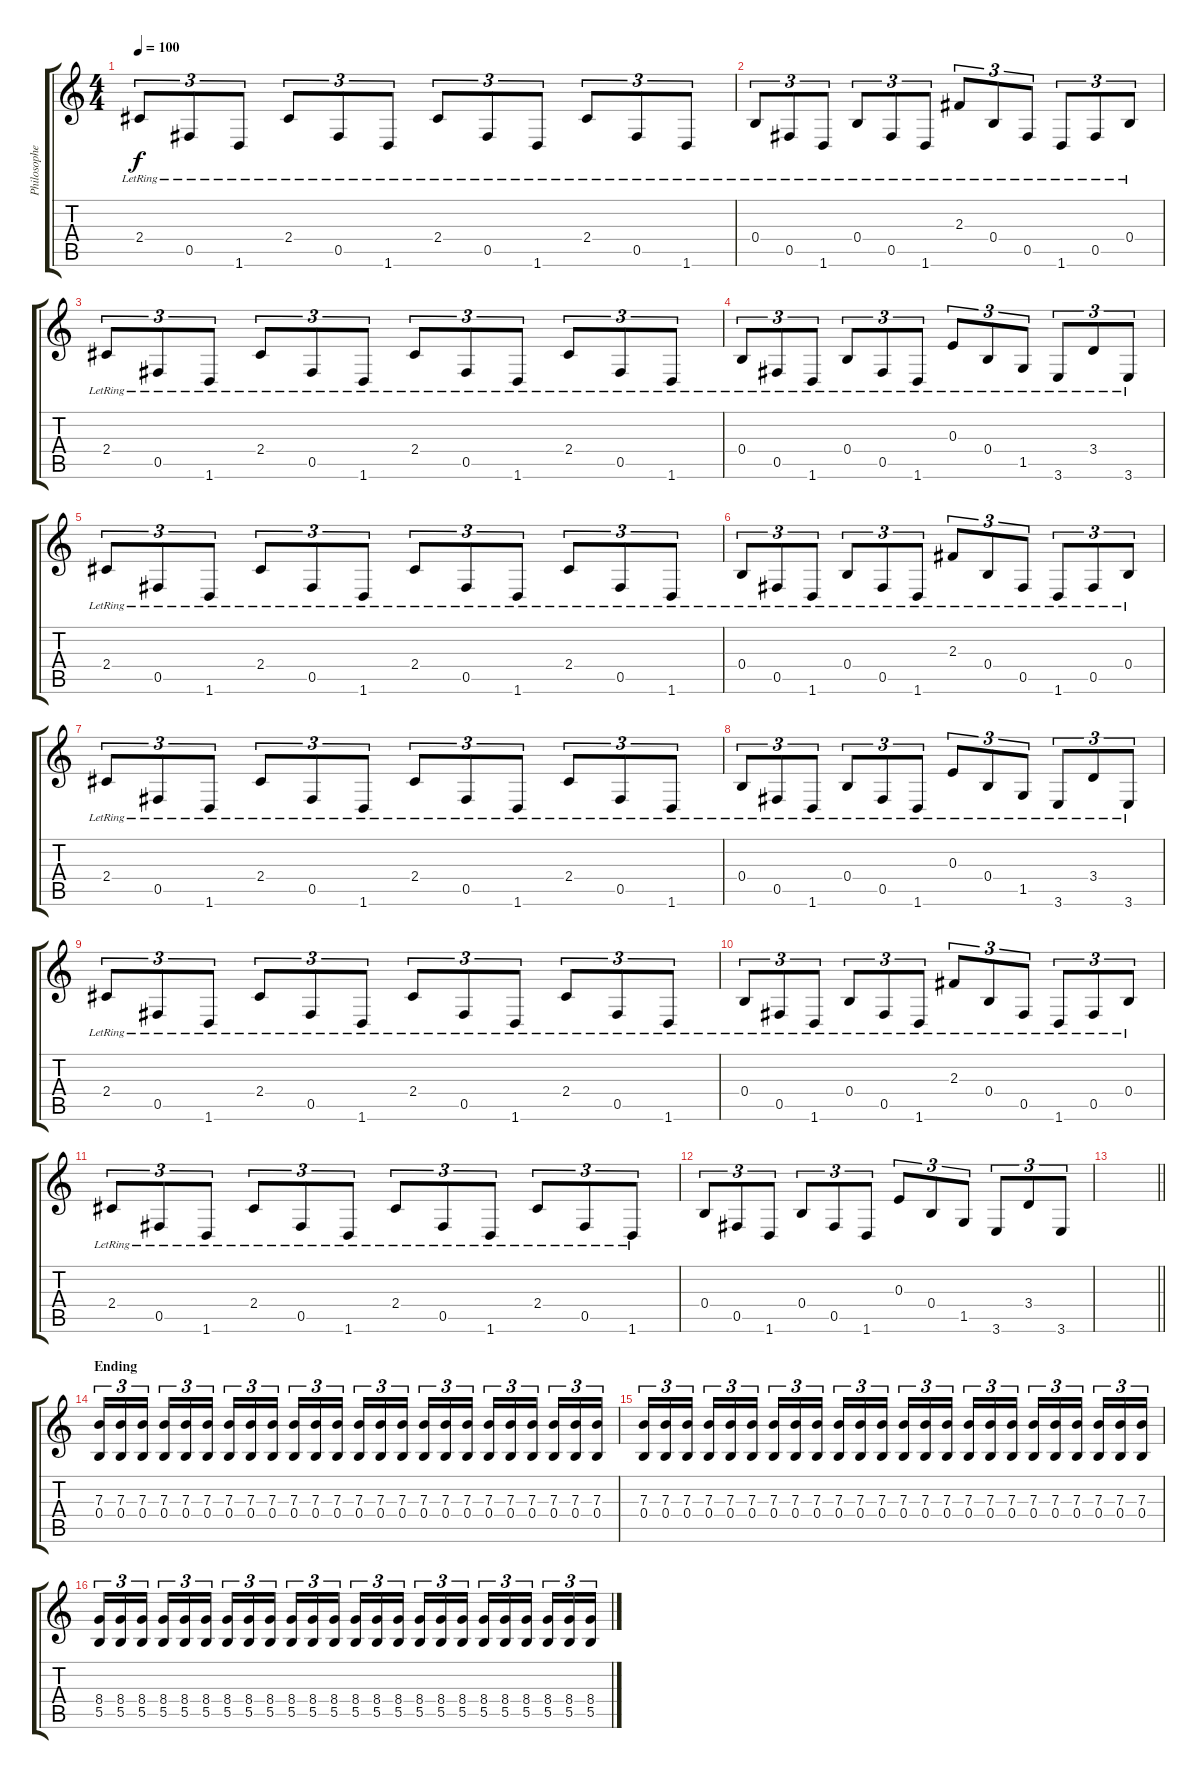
\track ("Philosopher" "Philosophe") {instrument distortionguitar}
\staff {score tabs}
\tuning (Db4 Ab3 E3 B2 Gb2 Db2) {hide}
\ts (4 4)
\tempo 100
\clef g2
\ks c
2.4{lr}.8{tu (3 2) dy f} 0.5{lr}.8{tu (3 2)} 1.6{lr}.8{tu (3 2)} 2.4{lr}.8{tu (3 2)} 0.5{lr}.8{tu (3 2)} 1.6{lr}.8{tu (3 2)} 2.4{lr}.8{tu (3 2)} 0.5{lr}.8{tu (3 2)} 1.6{lr}.8{tu (3 2)} 2.4{lr}.8{tu (3 2)} 0.5{lr}.8{tu (3 2)} 1.6{lr}.8{tu (3 2)} |
0.4{lr}.8{tu (3 2)} 0.5{lr}.8{tu (3 2)} 1.6{lr}.8{tu (3 2)} 0.4{lr}.8{tu (3 2)} 0.5{lr}.8{tu (3 2)} 1.6{lr}.8{tu (3 2)} 2.3{lr}.8{tu (3 2)} 0.4{lr}.8{tu (3 2)} 0.5{lr}.8{tu (3 2)} 1.6{lr}.8{tu (3 2)} 0.5{lr}.8{tu (3 2)} 0.4{lr}.8{tu (3 2)} |
2.4{lr}.8{tu (3 2)} 0.5{lr}.8{tu (3 2)} 1.6{lr}.8{tu (3 2)} 2.4{lr}.8{tu (3 2)} 0.5{lr}.8{tu (3 2)} 1.6{lr}.8{tu (3 2)} 2.4{lr}.8{tu (3 2)} 0.5{lr}.8{tu (3 2)} 1.6{lr}.8{tu (3 2)} 2.4{lr}.8{tu (3 2)} 0.5{lr}.8{tu (3 2)} 1.6{lr}.8{tu (3 2)} |
0.4{lr}.8{tu (3 2)} 0.5{lr}.8{tu (3 2)} 1.6{lr}.8{tu (3 2)} 0.4{lr}.8{tu (3 2)} 0.5{lr}.8{tu (3 2)} 1.6{lr}.8{tu (3 2)} 0.3{lr}.8{tu (3 2)} 0.4{lr}.8{tu (3 2)} 1.5{lr}.8{tu (3 2)} 3.6{lr}.8{tu (3 2)} 3.4{lr}.8{tu (3 2)} 3.6{lr}.8{tu (3 2)} |
2.4{lr}.8{tu (3 2)} 0.5{lr}.8{tu (3 2)} 1.6{lr}.8{tu (3 2)} 2.4{lr}.8{tu (3 2)} 0.5{lr}.8{tu (3 2)} 1.6{lr}.8{tu (3 2)} 2.4{lr}.8{tu (3 2)} 0.5{lr}.8{tu (3 2)} 1.6{lr}.8{tu (3 2)} 2.4{lr}.8{tu (3 2)} 0.5{lr}.8{tu (3 2)} 1.6{lr}.8{tu (3 2)} |
0.4{lr}.8{tu (3 2)} 0.5{lr}.8{tu (3 2)} 1.6{lr}.8{tu (3 2)} 0.4{lr}.8{tu (3 2)} 0.5{lr}.8{tu (3 2)} 1.6{lr}.8{tu (3 2)} 2.3{lr}.8{tu (3 2)} 0.4{lr}.8{tu (3 2)} 0.5{lr}.8{tu (3 2)} 1.6{lr}.8{tu (3 2)} 0.5{lr}.8{tu (3 2)} 0.4{lr}.8{tu (3 2)} |
2.4{lr}.8{tu (3 2)} 0.5{lr}.8{tu (3 2)} 1.6{lr}.8{tu (3 2)} 2.4{lr}.8{tu (3 2)} 0.5{lr}.8{tu (3 2)} 1.6{lr}.8{tu (3 2)} 2.4{lr}.8{tu (3 2)} 0.5{lr}.8{tu (3 2)} 1.6{lr}.8{tu (3 2)} 2.4{lr}.8{tu (3 2)} 0.5{lr}.8{tu (3 2)} 1.6{lr}.8{tu (3 2)} |
0.4{lr}.8{tu (3 2)} 0.5{lr}.8{tu (3 2)} 1.6{lr}.8{tu (3 2)} 0.4{lr}.8{tu (3 2)} 0.5{lr}.8{tu (3 2)} 1.6{lr}.8{tu (3 2)} 0.3{lr}.8{tu (3 2)} 0.4{lr}.8{tu (3 2)} 1.5{lr}.8{tu (3 2)} 3.6{lr}.8{tu (3 2)} 3.4{lr}.8{tu (3 2)} 3.6{lr}.8{tu (3 2)} |
2.4{lr}.8{tu (3 2)} 0.5{lr}.8{tu (3 2)} 1.6{lr}.8{tu (3 2)} 2.4{lr}.8{tu (3 2)} 0.5{lr}.8{tu (3 2)} 1.6{lr}.8{tu (3 2)} 2.4{lr}.8{tu (3 2)} 0.5{lr}.8{tu (3 2)} 1.6{lr}.8{tu (3 2)} 2.4{lr}.8{tu (3 2)} 0.5{lr}.8{tu (3 2)} 1.6{lr}.8{tu (3 2)} |
0.4{lr}.8{tu (3 2)} 0.5{lr}.8{tu (3 2)} 1.6{lr}.8{tu (3 2)} 0.4{lr}.8{tu (3 2)} 0.5{lr}.8{tu (3 2)} 1.6{lr}.8{tu (3 2)} 2.3{lr}.8{tu (3 2)} 0.4{lr}.8{tu (3 2)} 0.5{lr}.8{tu (3 2)} 1.6{lr}.8{tu (3 2)} 0.5{lr}.8{tu (3 2)} 0.4{lr}.8{tu (3 2)} |
2.4{lr}.8{tu (3 2)} 0.5{lr}.8{tu (3 2)} 1.6{lr}.8{tu (3 2)} 2.4{lr}.8{tu (3 2)} 0.5{lr}.8{tu (3 2)} 1.6{lr}.8{tu (3 2)} 2.4{lr}.8{tu (3 2)} 0.5{lr}.8{tu (3 2)} 1.6{lr}.8{tu (3 2)} 2.4{lr}.8{tu (3 2)} 0.5{lr}.8{tu (3 2)} 1.6{lr}.8{tu (3 2)} |
0.4.8{tu (3 2)} 0.5.8{tu (3 2)} 1.6.8{tu (3 2)} 0.4.8{tu (3 2)} 0.5.8{tu (3 2)} 1.6.8{tu (3 2)} 0.3.8{tu (3 2)} 0.4.8{tu (3 2)} 1.5.8{tu (3 2)} 3.6.8{tu (3 2)} 3.4.8{tu (3 2)} 3.6.8{tu (3 2)} |
\barLineRight lightlight
|
\section ("" "Ending")
(7.3 0.4).16{tu (3 2)} (7.3 0.4).16{tu (3 2)} (7.3 0.4).16{tu (3 2) beam splitsecondary} (7.3 0.4).16{tu (3 2)} (7.3 0.4).16{tu (3 2)} (7.3 0.4).16{tu (3 2)} (7.3 0.4).16{tu (3 2)} (7.3 0.4).16{tu (3 2)} (7.3 0.4).16{tu (3 2) beam splitsecondary} (7.3 0.4).16{tu (3 2)} (7.3 0.4).16{tu (3 2)} (7.3 0.4).16{tu (3 2)} (7.3 0.4).16{tu (3 2)} (7.3 0.4).16{tu (3 2)} (7.3 0.4).16{tu (3 2) beam splitsecondary} (7.3 0.4).16{tu (3 2)} (7.3 0.4).16{tu (3 2)} (7.3 0.4).16{tu (3 2)} (7.3 0.4).16{tu (3 2)} (7.3 0.4).16{tu (3 2)} (7.3 0.4).16{tu (3 2) beam splitsecondary} (7.3 0.4).16{tu (3 2)} (7.3 0.4).16{tu (3 2)} (7.3 0.4).16{tu (3 2)} |
(7.3 0.4).16{tu (3 2)} (7.3 0.4).16{tu (3 2)} (7.3 0.4).16{tu (3 2) beam splitsecondary} (7.3 0.4).16{tu (3 2)} (7.3 0.4).16{tu (3 2)} (7.3 0.4).16{tu (3 2)} (7.3 0.4).16{tu (3 2)} (7.3 0.4).16{tu (3 2)} (7.3 0.4).16{tu (3 2) beam splitsecondary} (7.3 0.4).16{tu (3 2)} (7.3 0.4).16{tu (3 2)} (7.3 0.4).16{tu (3 2)} (7.3 0.4).16{tu (3 2)} (7.3 0.4).16{tu (3 2)} (7.3 0.4).16{tu (3 2) beam splitsecondary} (7.3 0.4).16{tu (3 2)} (7.3 0.4).16{tu (3 2)} (7.3 0.4).16{tu (3 2)} (7.3 0.4).16{tu (3 2)} (7.3 0.4).16{tu (3 2)} (7.3 0.4).16{tu (3 2) beam splitsecondary} (7.3 0.4).16{tu (3 2)} (7.3 0.4).16{tu (3 2)} (7.3 0.4).16{tu (3 2)} |
(8.4 5.5).16{tu (3 2)} (8.4 5.5).16{tu (3 2)} (8.4 5.5).16{tu (3 2) beam splitsecondary} (8.4 5.5).16{tu (3 2)} (8.4 5.5).16{tu (3 2)} (8.4 5.5).16{tu (3 2)} (8.4 5.5).16{tu (3 2)} (8.4 5.5).16{tu (3 2)} (8.4 5.5).16{tu (3 2) beam splitsecondary} (8.4 5.5).16{tu (3 2)} (8.4 5.5).16{tu (3 2)} (8.4 5.5).16{tu (3 2)} (8.4 5.5).16{tu (3 2)} (8.4 5.5).16{tu (3 2)} (8.4 5.5).16{tu (3 2) beam splitsecondary} (8.4 5.5).16{tu (3 2)} (8.4 5.5).16{tu (3 2)} (8.4 5.5).16{tu (3 2)} (8.4 5.5).16{tu (3 2)} (8.4 5.5).16{tu (3 2)} (8.4 5.5).16{tu (3 2) beam splitsecondary} (8.4 5.5).16{tu (3 2)} (8.4 5.5).16{tu (3 2)} (8.4 5.5).16{tu (3 2)}
